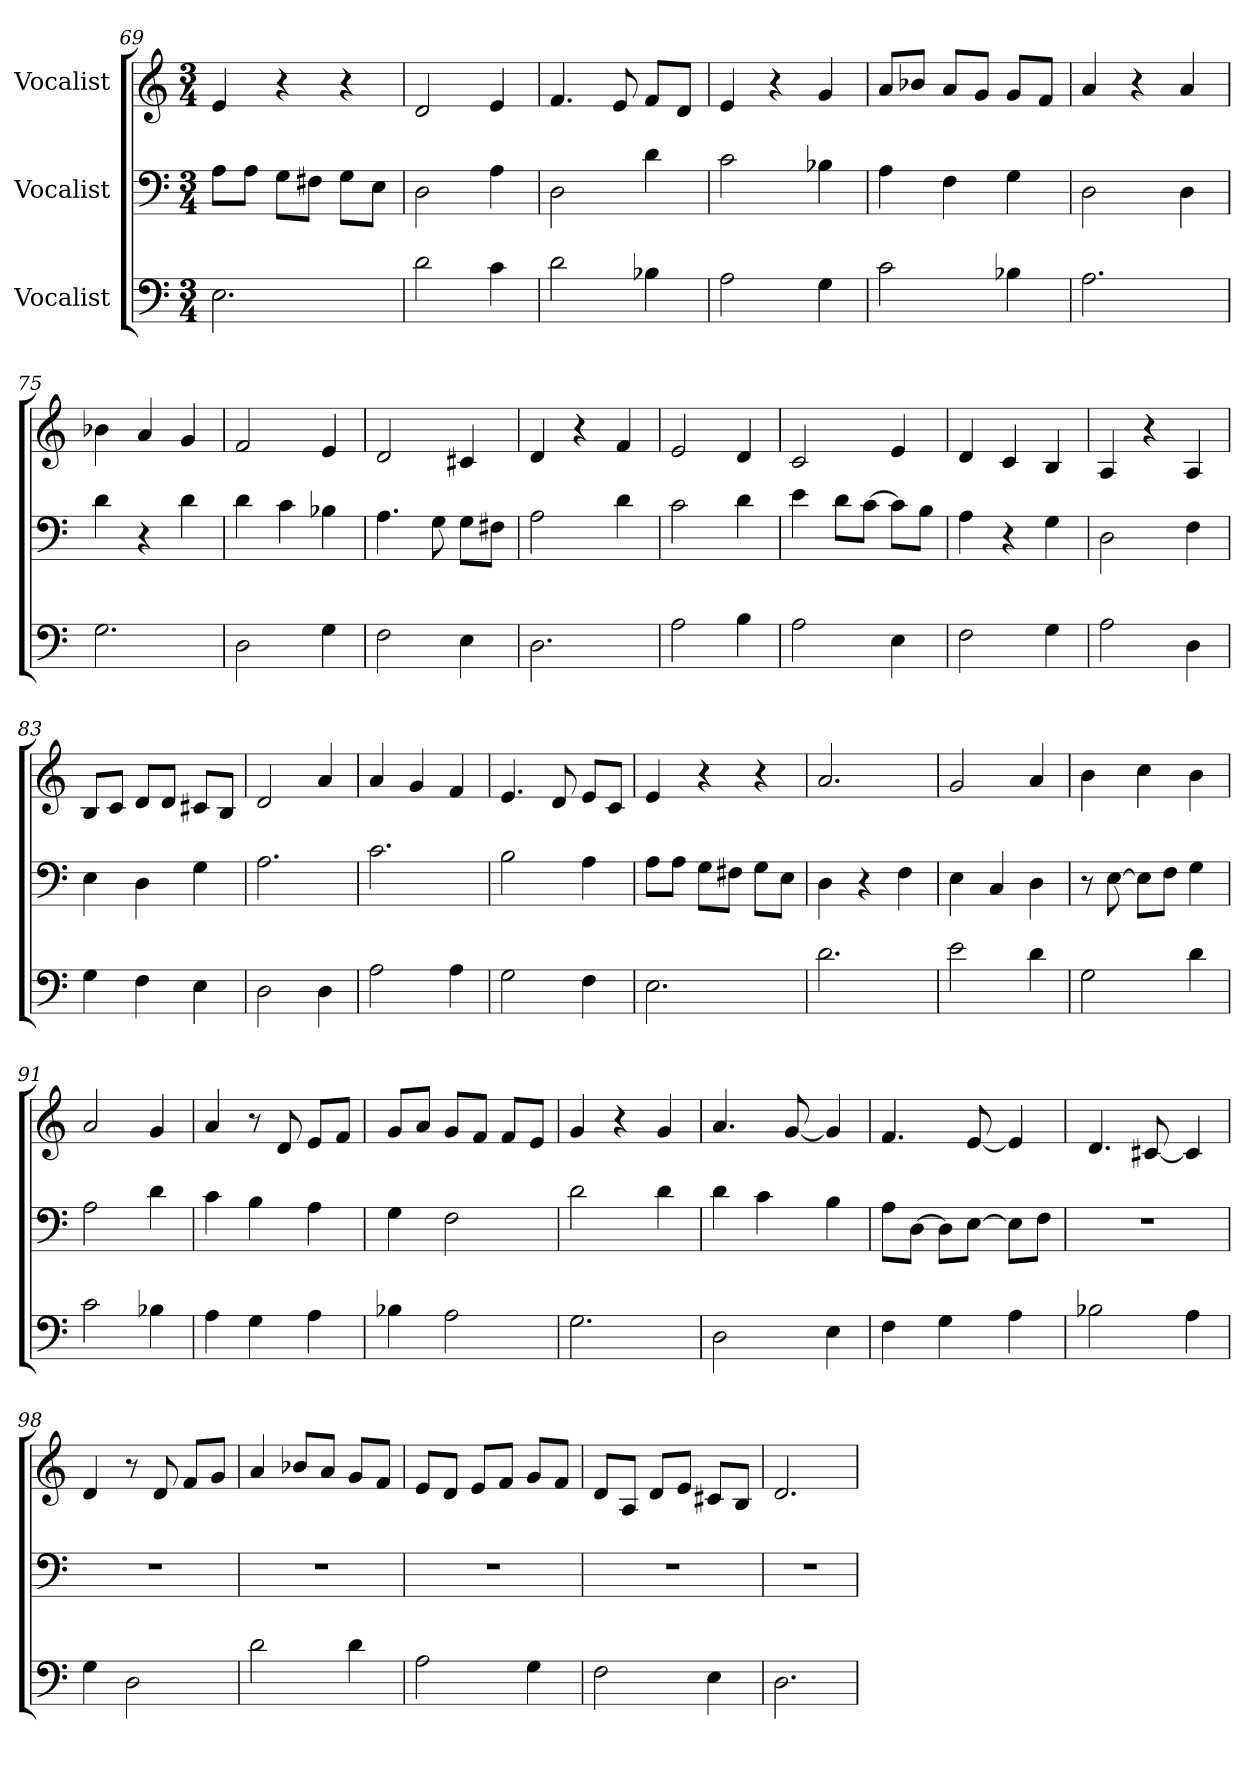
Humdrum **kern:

**kern	**kern	**kern
*part3	*part2	*part1
*staff3	*staff2	*staff1
*I"Vocalist	*I"Vocalist	*I"Vocalist
*M3/4	*M3/4	*M3/4
=69	=69	=69
2.E	8AL	4e
.	8AJ	.
.	8GL	4r
.	8F#XJ	.
.	8GL	4r
.	8EJ	.
=70	=70	=70
2d	2D	2d
4c	4A	4e
=71	=71	=71
2d	2D	4.f
.	.	8e
4B-X	4d	8fL
.	.	8dJ
=72	=72	=72
2A	2c	4e
.	.	4r
4G	4B-X	4g
=73	=73	=73
2c	4A	8aL
.	.	8b-XJ
.	4F	8aL
.	.	8gJ
4B-X	4G	8gL
.	.	8fJ
=74	=74	=74
2.A	2D	4a
.	.	4r
.	4D	4a
=75	=75	=75
2.G	4d	4b-X
.	4r	4a
.	4d	4g
=76	=76	=76
2D	4d	2f
.	4c	.
4G	4B-X	4e
=77	=77	=77
2F	4.A	2d
.	8G	.
4E	8GL	4c#X
.	8F#XJ	.
=78	=78	=78
2.D	2A	4d
.	.	4r
.	4d	4f
=79	=79	=79
2A	2c	2e
4B	4d	4d
=80	=80	=80
2A	4e	2c
.	8dL	.
.	[8cJ	.
4E	8cL]	4e
.	8BJ	.
=81	=81	=81
2F	4A	4d
.	4r	4c
4G	4G	4B
=82	=82	=82
2A	2D	4A
.	.	4r
4D	4F	4A
=83	=83	=83
4G	4E	8BL
.	.	8cJ
4F	4D	8dL
.	.	8dJ
4E	4G	8c#XL
.	.	8BJ
=84	=84	=84
2D	2.A	2d
4D	.	4a
=85	=85	=85
2A	2.c	4a
.	.	4g
4A	.	4f
=86	=86	=86
2G	2B	4.e
.	.	8d
4F	4A	8eL
.	.	8cJ
=87	=87	=87
2.E	8AL	4e
.	8AJ	.
.	8GL	4r
.	8F#XJ	.
.	8GL	4r
.	8EJ	.
=88	=88	=88
2.d	4D	2.a
.	4r	.
.	4F	.
=89	=89	=89
2e	4E	2g
.	4C	.
4d	4D	4a
=90	=90	=90
2G	8r	4b
.	[8E	.
.	8EL]	4cc
.	8FJ	.
4d	4G	4b
=91	=91	=91
2c	2A	2a
4B-X	4d	4g
=92	=92	=92
4A	4c	4a
4G	4B	8r
.	.	8d
4A	4A	8eL
.	.	8fJ
=93	=93	=93
4B-X	4G	8gL
.	.	8aJ
2A	2F	8gL
.	.	8fJ
.	.	8fL
.	.	8eJ
=94	=94	=94
2.G	2d	4g
.	.	4r
.	4d	4g
=95	=95	=95
2D	4d	4.a
.	4c	.
.	.	[8g
4E	4B	4g]
=96	=96	=96
4F	8AL	4.f
.	[8DJ	.
4G	8DL]	.
.	[8EJ	[8e
4A	8EL]	4e]
.	8FJ	.
=97	=97	=97
2B-X	2.r	4.d
.	.	[8c#X
4A	.	4c#]
=98	=98	=98
4G	2.r	4d
2D	.	8r
.	.	8d
.	.	8fL
.	.	8gJ
=99	=99	=99
2d	2.r	4a
.	.	8b-XL
.	.	8aJ
4d	.	8gL
.	.	8fJ
=100	=100	=100
2A	2.r	8eL
.	.	8dJ
.	.	8eL
.	.	8fJ
4G	.	8gL
.	.	8fJ
=101	=101	=101
2F	2.r	8dL
.	.	8AJ
.	.	8dL
.	.	8eJ
4E	.	8c#XL
.	.	8BJ
=102	=102	=102
2.D	2.r	2.d
=	=	=
*-	*-	*-
